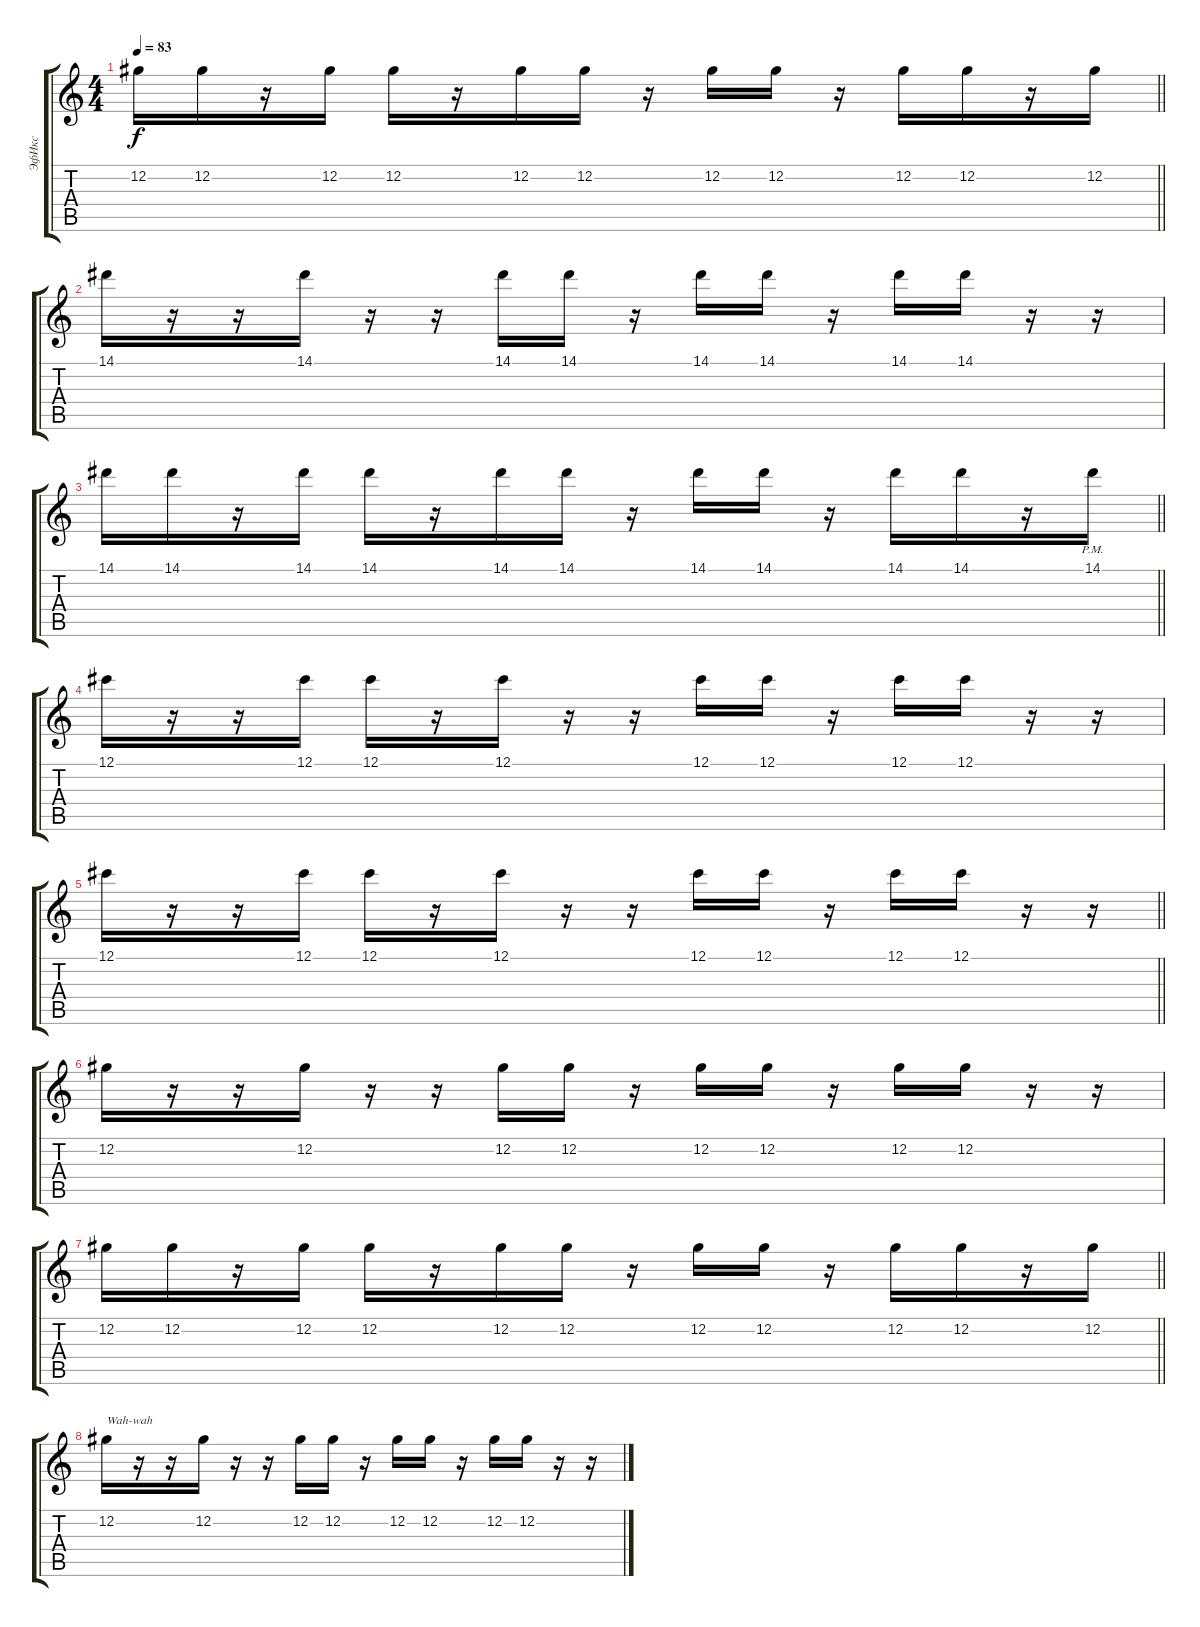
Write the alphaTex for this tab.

\track ("ЭфИкс" "ЭфИкс") {instrument distortionguitar}
\staff {score tabs}
\tuning (Db4 Ab3 E3 B2 Gb2 B1) {hide}
\ts (4 4)
\tempo 83
\clef g2
\barLineRight lightlight
\ks c
12.2.16{dy f} 12.2.16 r.16 12.2.16 12.2.16 r.16 12.2.16 12.2.16 r.16 12.2.16 12.2.16 r.16 12.2.16 12.2.16 r.16 12.2.16 |
14.1.16 r.16 r.16 14.1.16 r.16 r.16 14.1.16 14.1.16 r.16 14.1.16 14.1.16 r.16 14.1.16 14.1.16 r.16 r.16 |
\barLineRight lightlight
14.1.16 14.1.16 r.16 14.1.16 14.1.16 r.16 14.1.16 14.1.16 r.16 14.1.16 14.1.16 r.16 14.1.16 14.1.16 r.16 14.1{pm}.16 |
12.1.16 r.16 r.16{volume 2} 12.1.16 12.1.16 r.16 12.1.16 r.16 r.16 12.1.16 12.1.16 r.16 12.1.16 12.1.16 r.16 r.16 |
\barLineRight lightlight
12.1.16 r.16 r.16 12.1.16 12.1.16 r.16 12.1.16 r.16 r.16 12.1.16 12.1.16 r.16 12.1.16 12.1.16 r.16 r.16 |
12.2.16{volume 1} r.16 r.16 12.2.16 r.16 r.16 12.2.16 12.2.16 r.16 12.2.16 12.2.16 r.16 12.2.16 12.2.16 r.16 r.16 |
\barLineRight lightlight
12.2.16 12.2.16 r.16 12.2.16 12.2.16 r.16 12.2.16 12.2.16 r.16 12.2.16 12.2.16 r.16 12.2.16 12.2.16 r.16 12.2.16 |
\section ("" "")
12.2.16{txt "Wah-wah" volume 1} r.16{volume 10} r.16 12.2.16 r.16 r.16 12.2.16 12.2.16 r.16 12.2.16 12.2.16 r.16 12.2.16 12.2.16 r.16 r.16
